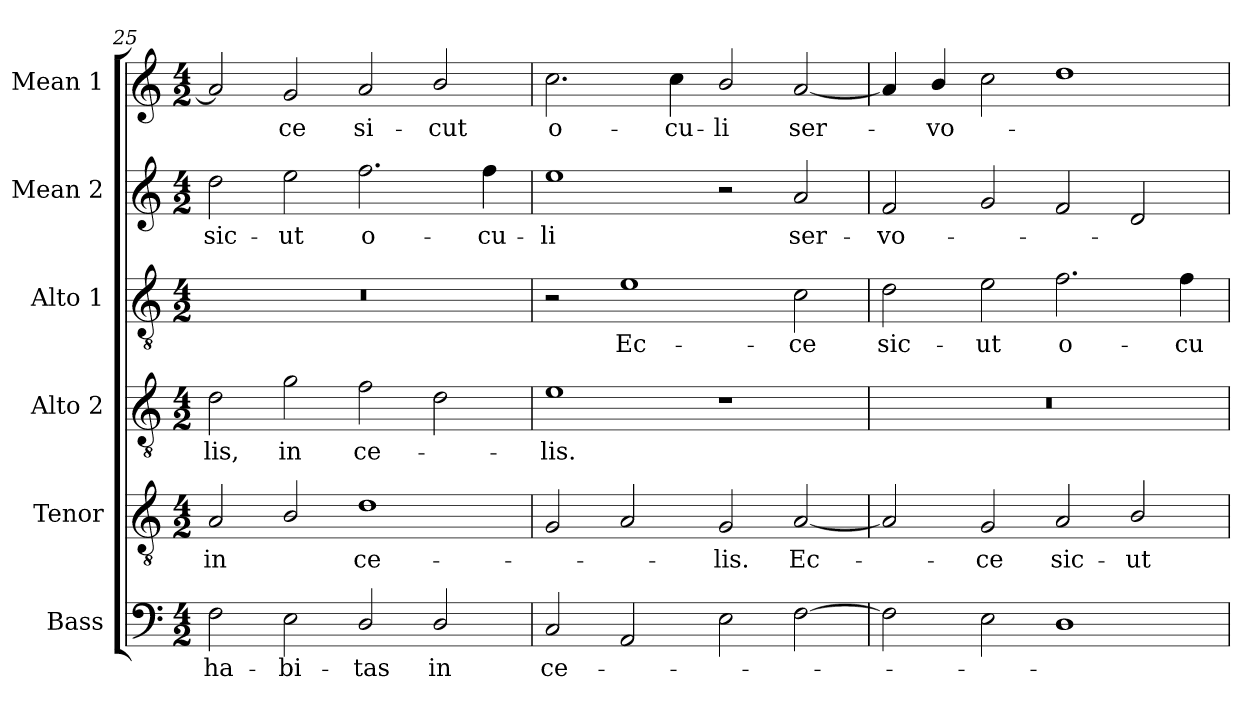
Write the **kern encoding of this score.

**kern	**text	**kern	**text	**kern	**text	**kern	**text	**kern	**text	**kern	**text
*part6	*part6	*part5	*part5	*part4	*part4	*part3	*part3	*part2	*part2	*part1	*part1
*staff6	*staff6	*staff5	*staff5	*staff4	*staff4	*staff3	*staff3	*staff2	*staff2	*staff1	*staff1
*I"Bass	*	*I"Tenor	*	*I"Alto 2	*	*I"Alto 1	*	*I"Mean 2	*	*I"Mean 1	*
*I'B.	*	*I'T.	*	*I'A2.	*	*I'A1	*	*I'M2.	*	*I'M1.	*
!!LO:LB:g=z
*clefF4	*	*clefGv2	*	*clefGv2	*	*clefGv2	*	*clefG2	*	*clefG2	*
*	*	*ITrd7c12	*	*ITrd7c12	*	*ITrd7c12	*	*	*	*	*
*k[]	*	*k[]	*	*k[]	*	*k[]	*	*k[]	*	*k[]	*
*a:	*	*a:	*	*a:	*	*a:	*	*a:	*	*a:	*
*M4/2	*	*M4/2	*	*M4/2	*	*M4/2	*	*M4/2	*	*M4/2	*
=25	=25	=25	=25	=25	=25	=25	=25	=25	=25	=25	=25
!	!LO:LY:b:color=#000000	!	!	!	!	!	!	!	!	!	!
!	!	!	!LO:LY:b:color=#000000	!	!	!	!	!	!	!	!
!	!	!	!	!	!LO:LY:b:color=#000000	!LO:N:vis=1	!	!	!	!	!
!	!	!	!	!	!	!	!	!	!LO:LY:b:color=#000000	!	!
2Fi\	ha-	2AAi/	in	2Di\	-lis,	0r	.	2ddi\	sic-	2ai/]	.
!	!LO:LY:b:color=#000000	!	!	!	!	!	!	!	!	!	!
!	!	!	!	!	!LO:LY:b:color=#000000	!	!	!	!	!	!
!	!	!	!	!	!	!	!	!	!LO:LY:b:color=#000000	!	!
!	!	!	!	!	!	!	!	!	!	!	!LO:LY:b:color=#000000
2Ei\	-bi-	2BBi/	.	2Gi\	in	.	.	2eei\	-ut	2gi/	-ce
!	!LO:LY:b:color=#000000	!	!	!	!	!	!	!	!	!	!
!	!	!	!LO:LY:b:color=#000000	!	!	!	!	!	!	!	!
!	!	!	!	!	!LO:LY:b:color=#000000	!	!	!	!	!	!
!	!	!	!	!	!	!	!	!	!LO:LY:b:color=#000000	!	!
!	!	!	!	!	!	!	!	!	!	!	!LO:LY:b:color=#000000
2Di/	-tas	1Di	ce-	2Fi\	ce-	.	.	2.ffi\	o-	2ai/	si-
!	!LO:LY:b:color=#000000	!	!	!	!	!	!	!	!	!	!
!	!	!	!	!	!	!	!	!	!	!	!LO:LY:b:color=#000000
2Di/	in	.	.	2Di\	.	.	.	.	.	2bi/	-cut
!	!	!	!	!	!	!	!	!	!LO:LY:b:color=#000000	!	!
.	.	.	.	.	.	.	.	4ffi\	-cu-	.	.
=26	=26	=26	=26	=26	=26	=26	=26	=26	=26	=26	=26
!	!LO:LY:b:color=#000000	!	!	!	!	!	!	!	!	!	!
!	!	!	!	!	!LO:LY:b:color=#000000	!	!	!	!	!	!
!	!	!	!	!	!	!	!	!	!LO:LY:b:color=#000000	!	!
!	!	!	!	!	!	!	!	!	!	!	!LO:LY:b:color=#000000
2Ci/	ce-	2GGi/	.	1Ei	-lis.	2r	.	1eei	-li	2.cci\	o-
!	!	!	!	!	!	!	!LO:LY:b:color=#000000	!	!	!	!
2AAi/	.	2AAi/	.	.	.	1Ei	Ec-	.	.	.	.
!	!	!	!	!	!	!	!	!	!	!	!LO:LY:b:color=#000000
.	.	.	.	.	.	.	.	.	.	4cci\	-cu-
!	!	!	!LO:LY:b:color=#000000	!	!	!	!	!	!	!	!
!	!	!	!	!	!	!	!	!	!	!	!LO:LY:b:color=#000000
2Ei\	.	2GGi/	-lis.	1r	.	.	.	2r	.	2bi/	-li
!	!	!	!LO:LY:b:color=#000000	!	!	!	!	!	!	!	!
!	!	!	!	!	!	!	!LO:LY:b:color=#000000	!	!	!	!
!	!	!	!	!	!	!	!	!	!LO:LY:b:color=#000000	!	!
!	!	!	!	!	!	!	!	!	!	!	!LO:LY:b:color=#000000
[>2Fi\	.	[<2AAi/	Ec-	.	.	2Ci\	-ce	2ai/	ser-	[<2ai/	ser-
=27	=27	=27	=27	=27	=27	=27	=27	=27	=27	=27	=27
!	!	!	!	!LO:N:vis=1	!	!	!	!	!	!	!
!	!	!	!	!	!	!	!LO:LY:b:color=#000000	!	!	!	!
!	!	!	!	!	!	!	!	!	!LO:LY:b:color=#000000	!	!
2Fi\]	.	2AAi/]	.	0r	.	2Di\	sic-	2fi/	-vo-	4ai/]	.
!	!	!	!	!	!	!	!	!	!	!	!LO:LY:b:color=#000000
.	.	.	.	.	.	.	.	.	.	4bi/	-vo-
!	!	!	!LO:LY:b:color=#000000	!	!	!	!	!	!	!	!
!	!	!	!	!	!	!	!LO:LY:b:color=#000000	!	!	!	!
2Ei\	.	2GGi/	-ce	.	.	2Ei\	-ut	2gi/	.	2cci\	.
!	!	!	!LO:LY:b:color=#000000	!	!	!	!	!	!	!	!
!	!	!	!	!	!	!	!LO:LY:b:color=#000000	!	!	!	!
1Di	.	2AAi/	sic-	.	.	2.Fi\	o-	2fi/	.	1ddi	.
!	!	!	!LO:LY:b:color=#000000	!	!	!	!	!	!	!	!
.	.	2BBi/	-ut	.	.	.	.	2di/	.	.	.
!	!	!	!	!	!	!	!LO:LY:b:color=#000000	!	!	!	!
.	.	.	.	.	.	4Fi\	-cu-	.	.	.	.
=	=	=	=	=	=	=	=	=	=	=	=
*-	*-	*-	*-	*-	*-	*-	*-	*-	*-	*-	*-
